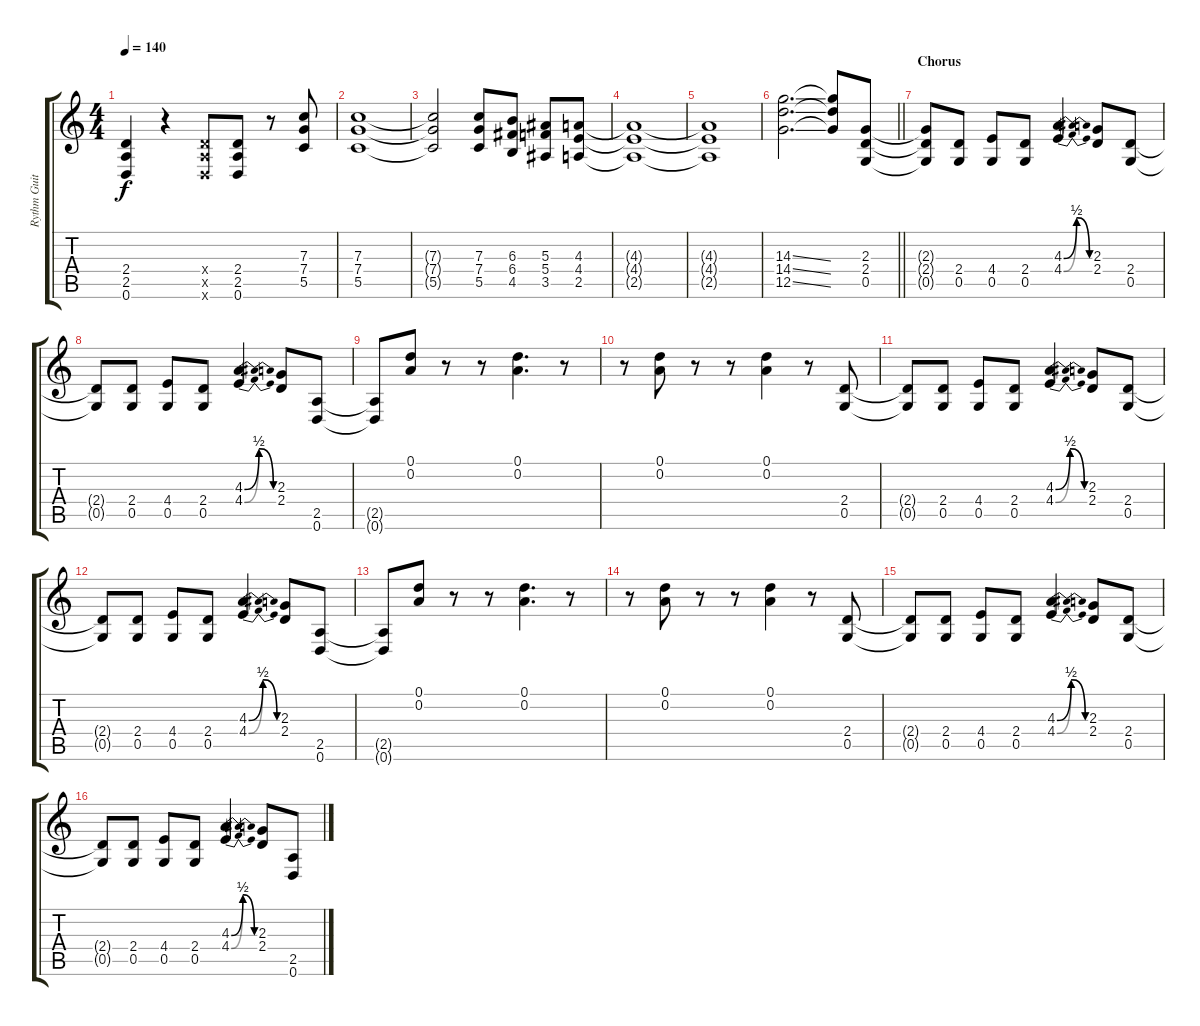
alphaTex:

\track ("Rythm Guitar" "Rythm Guit") {instrument overdrivenguitar}
\staff {score tabs}
\tuning (D4 A3 F3 C3 G2 D2) {hide}
\ts (4 4)
\tempo 140
\clef g2
\ks c
(2.4{t} 2.5{t} 0.6{t}).4{dy f} r.4 (2.4{x} 2.5{x} 0.6{x}).8 (2.4 2.5 0.6).8 r.8 (7.3 7.4 5.5).8 |
(7.3 7.4 5.5).1 |
(7.3{t} 7.4{t} 5.5{t}).2 (7.3 7.4 5.5).8 (6.3 6.4 4.5).8 (5.3 5.4 3.5).8 (4.3 4.4 2.5).8 |
(4.3{t} 4.4{t} 2.5{t}).1 |
(4.3{t} 4.4{t} 2.5{t}).1 |
\barLineRight lightlight
(14.3{ss} 14.4{ss} 12.5{ss}).2{d} (14.3{t} 14.4{t} 12.5{t}).8 (2.3 2.4 0.5).8 |
\section ("" "Chorus")
(2.3{t} 2.4{t} 0.5{t}).8 (2.4 0.5).8 (4.4 0.5).8 (2.4 0.5).8 (4.3{be (bendrelease 0 0 10 2 15 2 60 0)} 4.4{be (bendrelease 0 0 10 2 15 2 60 0)}).4 (2.3 2.4).8 (2.4 0.5).8 |
(2.4{t} 0.5{t}).8 (2.4 0.5).8 (4.4 0.5).8 (2.4 0.5).8 (4.3{be (bendrelease 0 0 10 2 15 2 60 0)} 4.4{be (bendrelease 0 0 10 2 15 2 60 0)}).4 (2.3 2.4).8 (2.5 0.6).8 |
(2.5{t} 0.6{t}).8 (0.1 0.2).8 r.8 r.8 (0.1 0.2).4{d} r.8 |
r.8 (0.1 0.2).8 r.8 r.8 (0.1 0.2).4 r.8 (2.4 0.5).8 |
(2.4{t} 0.5{t}).8 (2.4 0.5).8 (4.4 0.5).8 (2.4 0.5).8 (4.3{be (bendrelease 0 0 10 2 15 2 60 0)} 4.4{be (bendrelease 0 0 10 2 15 2 60 0)}).4 (2.3 2.4).8 (2.4 0.5).8 |
(2.4{t} 0.5{t}).8 (2.4 0.5).8 (4.4 0.5).8 (2.4 0.5).8 (4.3{be (bendrelease 0 0 10 2 15 2 60 0)} 4.4{be (bendrelease 0 0 10 2 15 2 60 0)}).4 (2.3 2.4).8 (2.5 0.6).8 |
(2.5{t} 0.6{t}).8 (0.1 0.2).8 r.8 r.8 (0.1 0.2).4{d} r.8 |
r.8 (0.1 0.2).8 r.8 r.8 (0.1 0.2).4 r.8 (2.4 0.5).8 |
(2.4{t} 0.5{t}).8 (2.4 0.5).8 (4.4 0.5).8 (2.4 0.5).8 (4.3{be (bendrelease 0 0 10 2 15 2 60 0)} 4.4{be (bendrelease 0 0 10 2 15 2 60 0)}).4 (2.3 2.4).8 (2.4 0.5).8 |
(2.4{t} 0.5{t}).8 (2.4 0.5).8 (4.4 0.5).8 (2.4 0.5).8 (4.3{be (bendrelease 0 0 10 2 15 2 60 0)} 4.4{be (bendrelease 0 0 10 2 15 2 60 0)}).4 (2.3 2.4).8 (2.5 0.6).8
